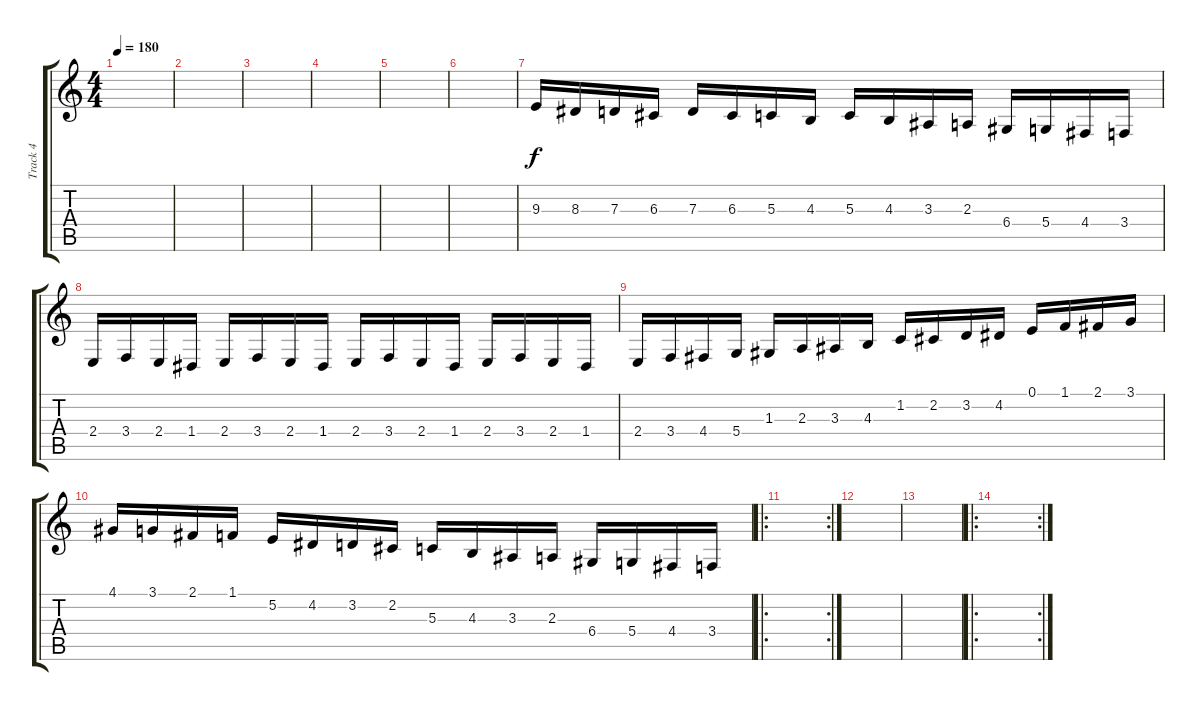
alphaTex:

\track ("Track 4" "Track 4") {instrument honkytonkpiano}
\staff {score tabs}
\tuning (E4 B3 G3 D3 A2 E2) {hide}
\ts (4 4)
\tempo 180
\clef g2
\ks c
|
|
|
|
|
|
9.3.16 8.3.16 7.3.16 6.3.16 7.3.16 6.3.16 5.3.16 4.3.16 5.3.16 4.3.16 3.3.16 2.3.16 6.4.16 5.4.16 4.4.16 3.4.16 |
2.4.16 3.4.16 2.4.16 1.4.16 2.4.16 3.4.16 2.4.16 1.4.16 2.4.16 3.4.16 2.4.16 1.4.16 2.4.16 3.4.16 2.4.16 1.4.16 |
2.4.16 3.4.16 4.4.16 5.4.16 1.3.16 2.3.16 3.3.16 4.3.16 1.2.16 2.2.16 3.2.16 4.2.16 0.1.16 1.1.16 2.1.16 3.1.16 |
4.1.16 3.1.16 2.1.16 1.1.16 5.2.16 4.2.16 3.2.16 2.2.16 5.3.16 4.3.16 3.3.16 2.3.16 6.4.16 5.4.16 4.4.16 3.4.16 |
\ro
\rc 2
|
|
|
\ro
\rc 2
